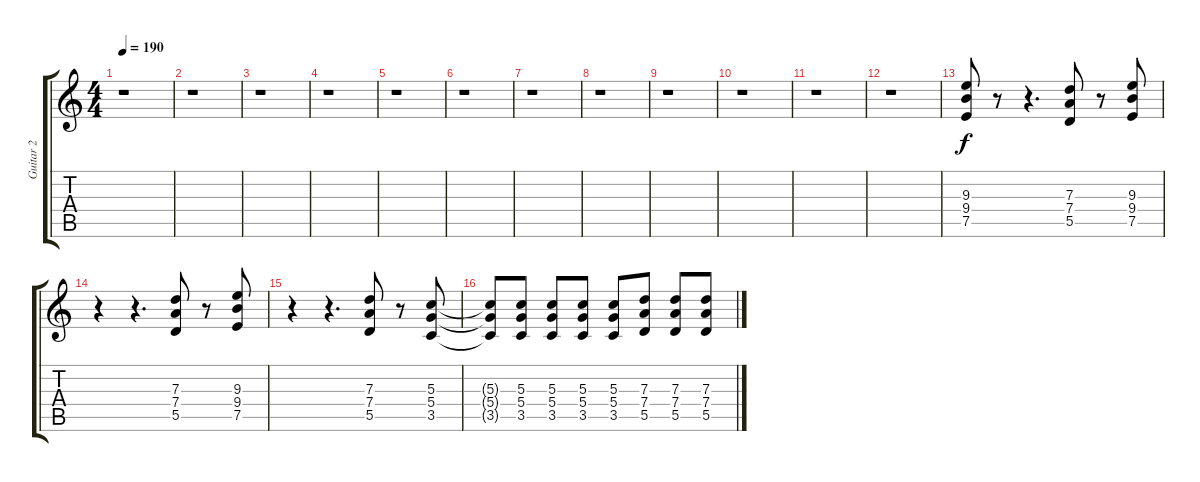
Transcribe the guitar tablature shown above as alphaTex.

\track ("Guitar 2" "Guitar 2") {instrument overdrivenguitar}
\staff {score tabs}
\tuning (E4 B3 G3 D3 A2 E2) {hide}
\ts (4 4)
\tempo 190
\clef g2
\ks c
r.1{dy f} |
r.1 |
r.1 |
r.1 |
r.1 |
r.1 |
r.1 |
r.1 |
r.1 |
r.1 |
r.1 |
r.1 |
(9.3 9.4 7.5).8 r.8 r.4{d} (7.3 7.4 5.5).8 r.8 (9.3 9.4 7.5).8 |
r.4 r.4{d} (7.3 7.4 5.5).8 r.8 (9.3 9.4 7.5).8 |
r.4 r.4{d} (7.3 7.4 5.5).8 r.8 (5.3 5.4 3.5).8 |
(5.3{t} 5.4{t} 3.5{t}).8 (5.3 5.4 3.5).8 (5.3 5.4 3.5).8 (5.3 5.4 3.5).8 (5.3 5.4 3.5).8 (7.3 7.4 5.5).8 (7.3 7.4 5.5).8 (7.3 7.4 5.5).8
